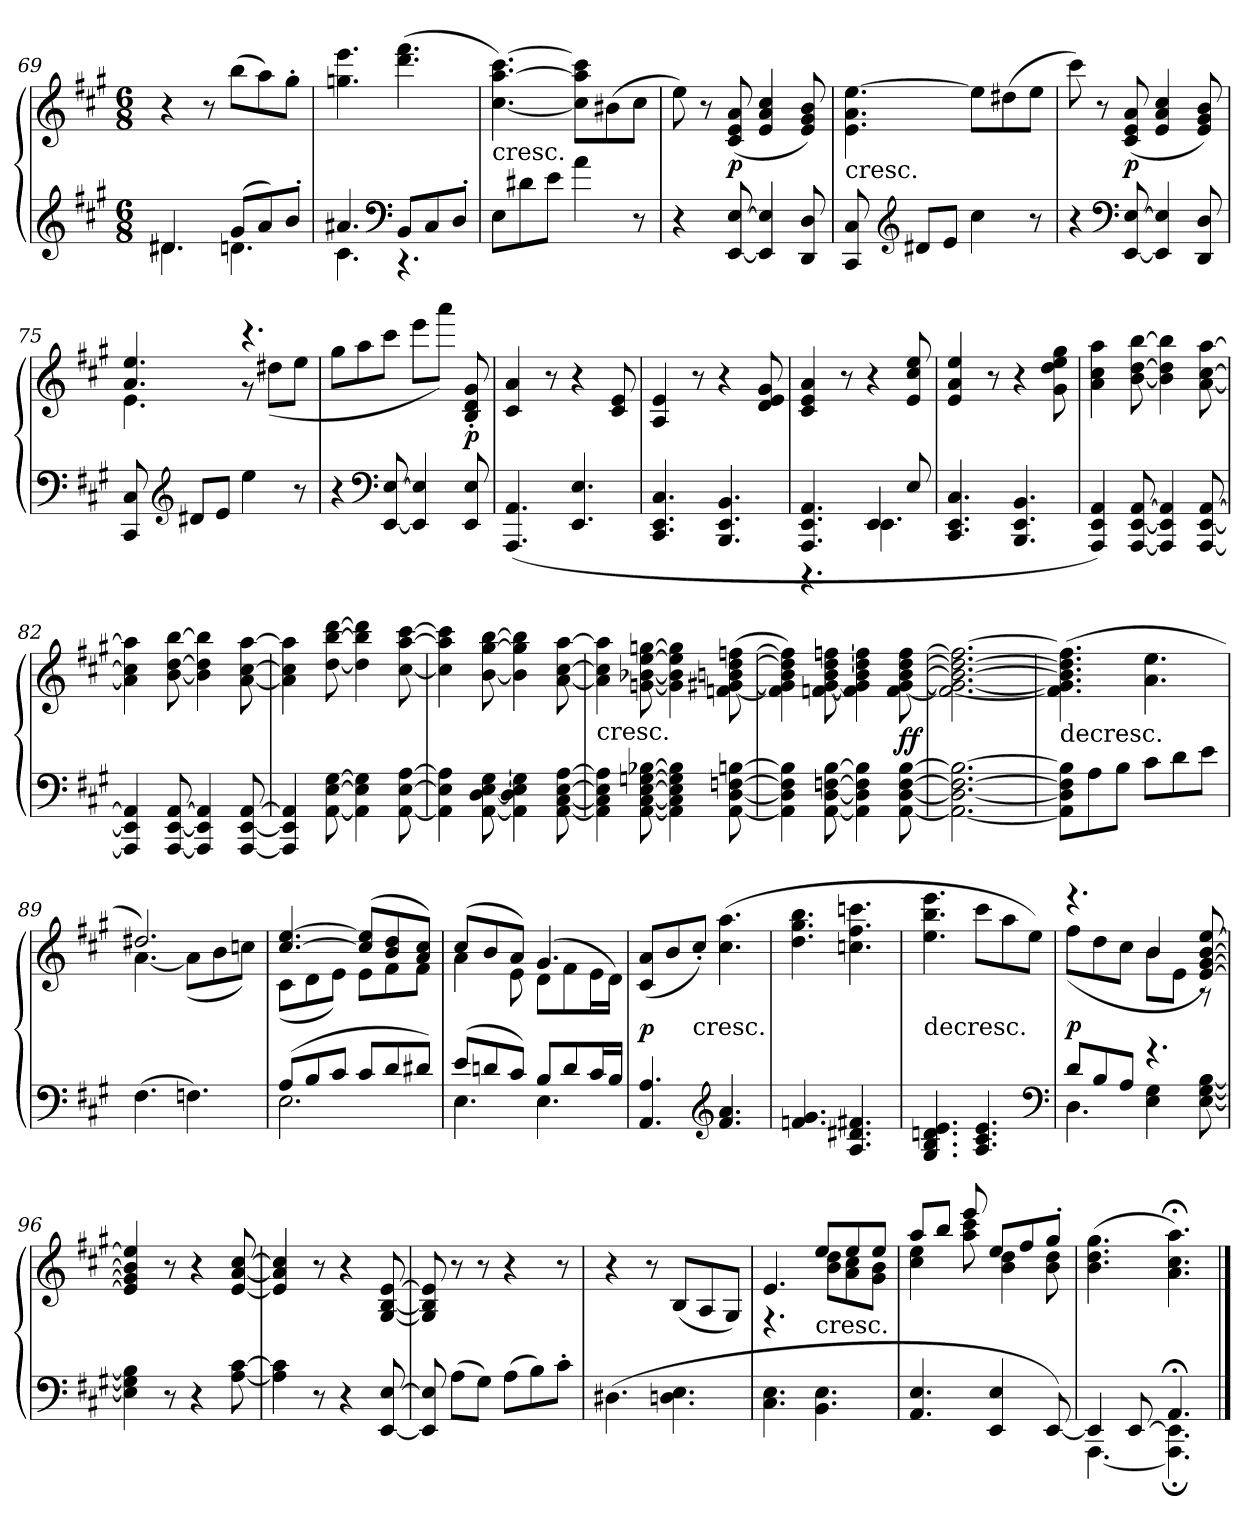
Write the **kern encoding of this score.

**kern	**kern	**dynam
*part1	*part1	*part1
*staff2	*staff1	*staff1/2
*clefG2	*clefG2	*
*k[f#c#g#]	*k[f#c#g#]	*
*A:	*A:	*
*M6/8	*M6/8	*
=69	=69	=69
*^	*	*
4.d#X/	4.d#X\	4r	.
.	.	8r	.
(8g#/L	4.dn\	(8bb\L	.
8a/)	.	8aa\)	.
8b'/J	.	8gg#'\J	.
=70	=70	=70	=70
4.a#X/	4.c#\	4.ggn\ 4.eee\	.
*clefF4	*	*	*
8BB/L	4.r	(4.ddd\ 4.fff#\	.
8C#/	.	.	.
8D'/J	.	.	.
*v	*v	*	*
=71	=71	=71
!	!LO:TX:c:t=cresc.	!
8E\L	[4.cc#\ [4.aa\ [4.ccc#\)	.
8d#X\	.	.
8e\J	.	.
4a\	8cc#]\ 8aa]\ 8ccc#]\L	.
.	(8b#X\	.
8r	8cc#\J	.
=72	=72	=72
4r	8ee\)	.
.	8r	.
[8EE/ [8E/	(8c#/ 8e/ 8a/	p
4EE]/ 4E]/	4e/ 4a/ 4cc#/	.
8DD/ 8D/	8e/ 8g#/ 8b/)	.
=73	=73	=73
!	!LO:TX:c:t=cresc.	!
8CC#/ 8C#/	4.e\ 4.a\ [4.ee\	.
*clefG2	*	*
8d#X/L	.	.
8e/J	.	.
4cc#\	8ee\L]	.
.	(8dd#X\	.
8r	8ee\J	.
=74	=74	=74
4r	8ccc#\)	.
.	8r	.
*clefF4	*	*
[8EE/ [8E/	(8c#/ 8e/ 8a/	p
4EE]/ 4E]/	4e/ 4a/ 4cc#/	.
8DD/ 8D/	8e/ 8g#/ 8b/)	.
=75	=75	=75
*	*^	*
8CC#/ 8C#/	4.a/ 4.ee/	4.e\	.
*clefG2	*	*	*
8d#X/L	.	.	.
8e/J	.	.	.
4ee\	4.r	8r	.
.	.	(8dd#X\L	.
8r	.	8ee\J	.
*	*v	*v	*
=76	=76	=76
4r	8gg#\L	.
.	8aa\	.
*clefF4	*	*
[8EE/ [8E/	8ccc#\J	.
4EE]/ 4E]/	8eee\L	.
.	8aaa\J)	.
8EE/ 8E/	8B'/ 8d'/ 8g#'/	p
=77	=77	=77
(4.AAA/ 4.AA/	4c#/ 4a/	.
.	8r	.
4.EE/ 4.E/	4r	.
.	8c#/ 8e/	.
=78	=78	=78
4.CC#/ 4.EE/ 4.C#/	4A/ 4e/	.
.	8r	.
4.BBB/ 4.EE/ 4.BB/	4r	.
.	8d/ 8e/ 8g#/	.
=79	=79	=79
*^	*	*
4.AAA/ 4.EE/ 4.AA/	4.r	4c#/ 4e/ 4a/	.
.	.	8r	.
4EE/	4.EE\	4r	.
8E/	.	8e/ 8cc#/ 8ee/	.
*v	*v	*	*
=80	=80	=80
4.CC#/ 4.EE/ 4.C#/	4e/ 4a/ 4ee/	.
.	8r	.
4.BBB/ 4.EE/ 4.BB/	4r	.
.	8g#\ 8dd\ 8ee\ 8gg#\	.
=81	=81	=81
4AAA/ 4EE/ 4AA/)	4a\ 4cc#\ 4aa\	.
[8AAA/ [8EE/ [8AA/	[8b\ [8dd\ [8bb\	.
4AAA]/ 4EE]/ 4AA]/	4b]\ 4dd]\ 4bb]\	.
[8AAA/ [8EE/ [8AA/	[8a\ [8cc#\ [8aa\	.
=82	=82	=82
4AAA]/ 4EE]/ 4AA]/	4a]\ 4cc#]\ 4aa]\	.
[8AAA/ [8EE/ [8AA/	[8b\ [8dd\ [8bb\	.
4AAA]/ 4EE]/ 4AA]/	4b]\ 4dd]\ 4bb]\	.
[8AAA/ [8EE/ [8AA/	[8a\ [8cc#\ [8aa\	.
=83	=83	=83
4AAA]/ 4EE]/ 4AA]/	4a]\ 4cc#]\ 4aa]\	.
[8AA\ [8E\ [8G#\	[8dd\ [8bb\ [8ddd\	.
4AA]\ 4E]\ 4G#]\	4dd]\ 4bb]\ 4ddd]\	.
[8AA\ [8E\ [8A\	[8cc#\ [8aa\ [8ccc#\	.
=84	=84	=84
4AA]\ 4E]\ 4A]\	4cc#]\ 4aa]\ 4ccc#]\	.
[8AA\ [8D\ [8E\ [8G#\	[8b\ [8gg#\ [8bb\	.
4AA]\ 4D]\ 4E]\ 4G#]\	4b]\ 4gg#]\ 4bb]\	.
[8AA\ [8C#\ [8E\ [8A\	[8a\ [8cc#\ [8aa\	.
=85	=85	=85
!	!LO:TX:c:t=cresc.	!
4AA]\ 4C#]\ 4E]\ 4A]\	4a]\ 4cc#]\ 4aa]\	.
[8AA\ [8C#\ [8E\ [8Gn\ [8B-X\	[8gn\ [8b-X\ [8ee\ [8ggn\	.
4AA]\ 4C#]\ 4E]\ 4G]\ 4B-]\	4g]\ 4b-]\ 4ee]\ 4gg]\	.
[8AA\ [8D\ [8Fn\ [8Bn\	([8fn\ [8g#X\ 8bn\ [8dd\ [8ffn\	.
=86	=86	=86
4AA]\ 4D]\ 4F]\ 4B]\	4f]\ 4g#]\ 4b\ 4dd]\ 4ff]\)	.
[8AA\ [8D\ [8Fn\ [8B\	[8fn\ [8g#\ [8b\ [8dd\ [8ffn\	.
4AA]\ 4D]\ 4F]\ 4B]\	4f]\ 4g#]\ 4b]\ 4dd]\ 4ff]\	.
[8AA\ [8D\ [8F\ [8B\	[8f\ [8g#\ [8b\ [8dd\ [8ff\	ff
=87	=87	=87
2.AA_\ 2.D_\ 2.F_\ 2.B_\	2.f_\ 2.g#_\ 2.b_\ 2.dd_\ 2.ff_\	.
=88	=88	=88
!	!LO:TX:c:t=decresc.	!
8AA]\ 8D]\ 8F]\ 8B]\L	(4.f]\ 4.g#]\ 4.b]\ 4.dd]\ 4.ff]\	.
8A\	.	.
8B\J	.	.
8c#\L	4.a\ 4.ee\	.
8d\	.	.
8e\J	.	.
=89	=89	=89
*	*^	*
(4.F#\	2.dd#X/)	[4.a\	.
4.Fn\)	.	(8a\L]	.
.	.	8b\	.
.	.	8ccn\J)	.
=90	=90	=90	=90
*^	*	*	*
(8A/L	2.E\	[4.cc#/ [4.ee/	(8c#\L	.
8B/	.	.	8d\	.
8c#/J	.	.	8e\J)	.
8c#/L	.	(8cc#]/ 8ee]/L	8e\L	.
8d/	.	8b/ 8dd/	8f#\	.
8d#X/J)	.	8a/ 8cc#/J)	8f#\J	.
=91	=91	=91	=91	=91
(8e/L	4.E\	(8cc#/L	4a\	.
8dn/	.	8b/	.	.
8c#/J)	.	8a/J)	8e\	.
8B/L	4.E\	(4.g#/	8d\L	.
8d/	.	.	8f#\	.
16c#/L	.	.	16e\L	.
16B/JJ	.	.	16d\JJ)	.
*v	*v	*	*	*
*	*v	*v	*
=92	=92	=92
4.AA/ 4.A/	(8c#/ 8a/L	p
.	8b/	.
!	!LO:TX:c:t=cresc.	!
.	8cc#'/J)	.
*clefG2	*	*
4.f#/ 4.a/	(4.cc#\ 4.aa\	.
=93	=93	=93
4.fn/ 4.g#/	4.dd\ 4.gg#\ 4.bb\	.
4.A/ 4.d#X/ 4.f#X/	4.ccn\ 4.ff#\ 4.cccn\	.
=94	=94	=94
!	!LO:TX:c:t=decresc.	!
4.G#/ 4.B/ 4.dn/ 4.e/	4.ee\ 4.bb\ 4.eee\	.
4.A/ 4.c#/ 4.e/	8ccc#\L	.
.	8aa\	.
.	8ee\J)	.
*clefF4	*	*
=95	=95	=95
*^	*^	*
8d/L	4.D\	4.r	(8ff#\L	p
8B/	.	.	8dd\	.
8A/J	.	.	8cc#\J	.
4.r	4E\ 4G#\	4b/	8b\L	.
.	.	.	8e\J	.
.	[8E\ [8G#\ [8B\	[8e/ [8g#/ [8b/ [8ee/)	8r	.
*v	*v	*	*	*
*	*v	*v	*
=96	=96	=96
4E]\ 4G#]\ 4B]\	4e]/ 4g#]/ 4b]/ 4ee]/	.
8r	8r	.
4r	4r	.
[8A\ [8c#\	[8e/ [8a/ [8cc#/	.
=97	=97	=97
4A]\ 4c#]\	4e]/ 4a]/ 4cc#]/	.
8r	8r	.
4r	4r	.
[8EE/ [8E/	[8G#/ [8B/ [8e/	.
=98	=98	=98
8EE]/ 8E]/	8G#]/ 8B]/ 8e]/	.
(8A\L	8r	.
8G#\J)	8r	.
(8A\L	4r	.
8B\)	.	.
8c#'\J	8r	.
=99	=99	=99
(4.D#X\	4r	.
.	8r	.
4.Dn\ 4.E\	(8B/L	.
.	8A/	.
.	8G#/J)	.
=100	=100	=100
*	*^	*
4.C#\ 4.E\	4.e/	4.r	.
!	!LO:TX:c:t=cresc.	!	!
4.BB\ 4.E\	8ee/L	8b\ 8dd\L	.
.	8ee/	8a\ 8cc#\	.
.	8ee/J	8g#\ 8b\J	.
=101	=101	=101	=101
4.AA/ 4.E/	8aa/L	4cc#\ 4ee\	.
.	8bb/J	.	.
.	8eee/	8aa\ 8ccc#\	.
4EE/ 4E/	8ee/L	4b\ 4dd\	.
.	8ff#/	.	.
[8EE/)	8gg#'/J	8b\ 8dd\	.
*	*v	*v	*
=102	=102	=102
*^	*	*
4EE/]	[4.AAA\	(4.b\ 4.dd\ 4.gg#\	.
[8EE/	.	.	.
4.AA;</	4.AAA];<\ 4.EE];<\	4.a;<\ 4.cc#;<\ 4.aa;<\)	.
*v	*v	*	*
==	==	==
*-	*-	*-
